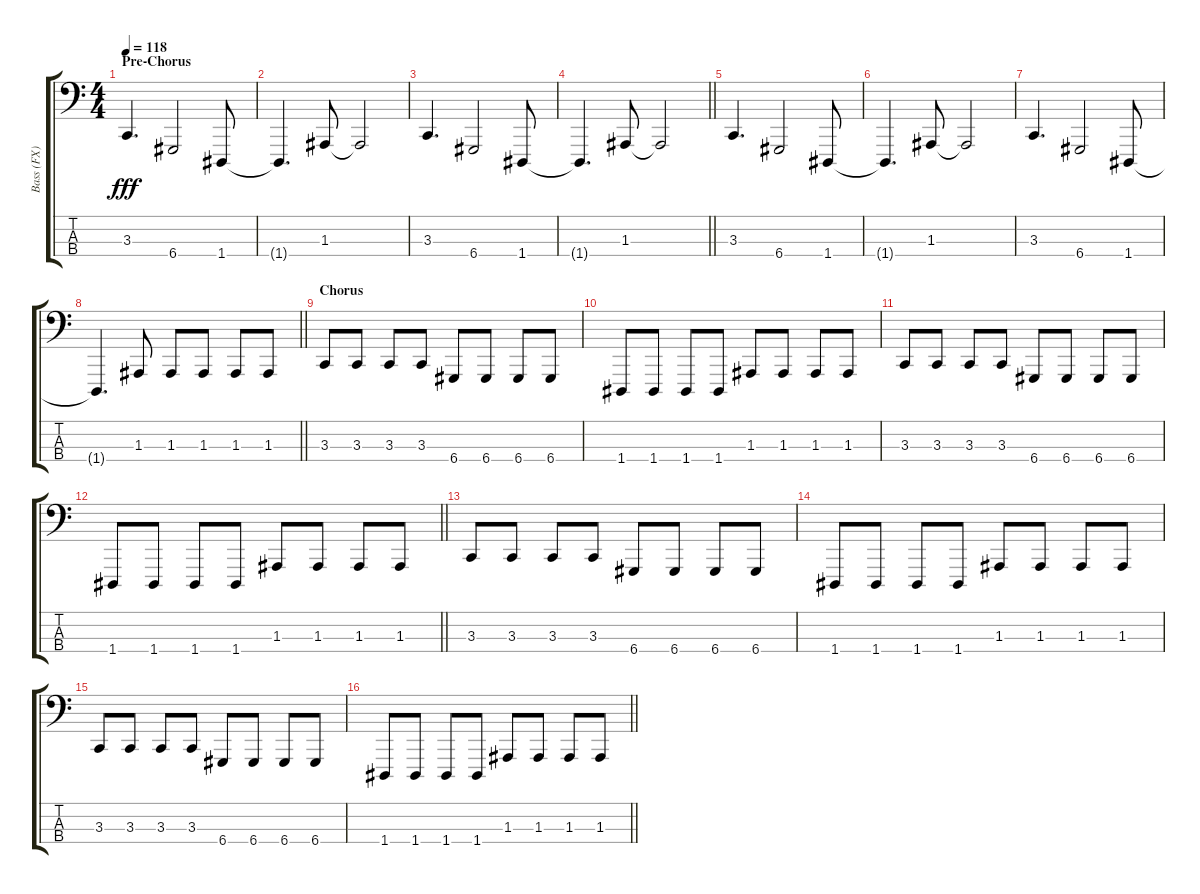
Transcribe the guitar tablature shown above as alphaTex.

\track ("Bass (FX)" "Bass (FX)") {instrument lead2sawtooth}
\staff {score tabs}
\tuning (G2 D2 A1 D1) {hide}
\ts (4 4)
\section ("" "Pre-Chorus")
\tempo 118
\clef f4
\ks c
3.3.4{d dy fff} 6.4.2 1.4.8 |
1.4{t}.4{d} 1.3.8 1.3{t}.2 |
3.3.4{d} 6.4.2 1.4.8 |
\barLineRight lightlight
1.4{t}.4{d} 1.3.8 1.3{t}.2 |
3.3.4{d} 6.4.2 1.4.8 |
1.4{t}.4{d} 1.3.8 1.3{t}.2 |
3.3.4{d} 6.4.2 1.4.8 |
\barLineRight lightlight
1.4{t}.4{d} 1.3.8 1.3.8 1.3.8 1.3.8 1.3.8 |
\section ("" "Chorus")
3.3.8 3.3.8 3.3.8 3.3.8 6.4.8 6.4.8 6.4.8 6.4.8 |
1.4.8 1.4.8 1.4.8 1.4.8 1.3.8 1.3.8 1.3.8 1.3.8 |
3.3.8 3.3.8 3.3.8 3.3.8 6.4.8 6.4.8 6.4.8 6.4.8 |
\barLineRight lightlight
1.4.8 1.4.8 1.4.8 1.4.8 1.3.8 1.3.8 1.3.8 1.3.8 |
3.3.8 3.3.8 3.3.8 3.3.8 6.4.8 6.4.8 6.4.8 6.4.8 |
1.4.8 1.4.8 1.4.8 1.4.8 1.3.8 1.3.8 1.3.8 1.3.8 |
3.3.8 3.3.8 3.3.8 3.3.8 6.4.8 6.4.8 6.4.8 6.4.8 |
\barLineRight lightlight
1.4.8 1.4.8 1.4.8 1.4.8 1.3.8 1.3.8 1.3.8 1.3.8
